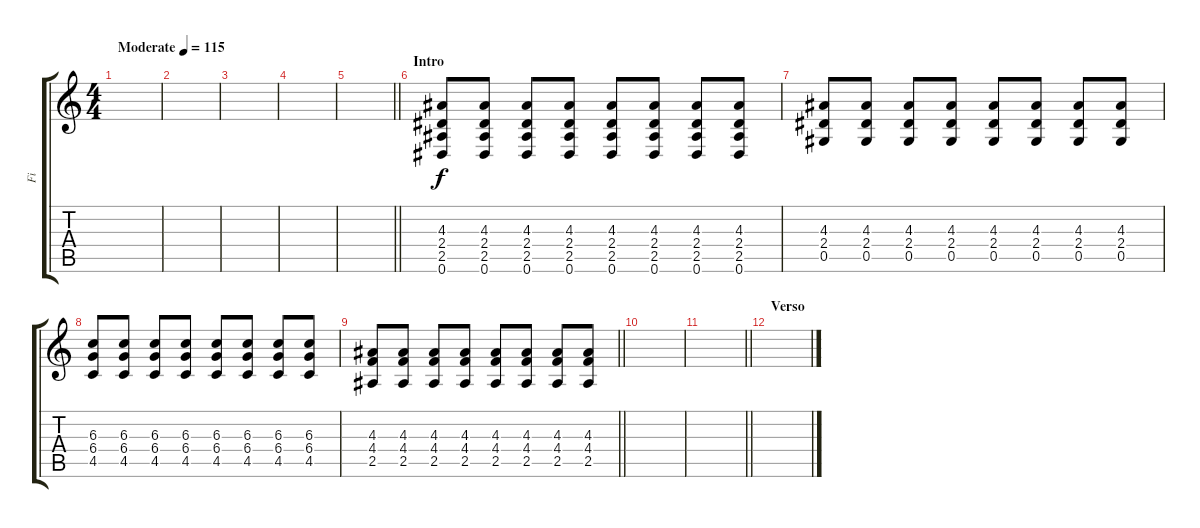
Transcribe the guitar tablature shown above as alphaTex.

\track ("Fi" "Fi") {instrument distortionguitar}
\staff {score tabs}
\tuning (Eb4 Bb3 Gb3 Db3 Ab2 Eb2) {hide}
\ts (4 4)
\tempo (115 "Moderate")
\clef g2
\ks c
|
|
|
|
\barLineRight lightlight
|
\section ("" "Intro")
(4.3 2.4 2.5 0.6).8 (4.3 2.4 2.5 0.6).8 (4.3 2.4 2.5 0.6).8 (4.3 2.4 2.5 0.6).8 (4.3 2.4 2.5 0.6).8 (4.3 2.4 2.5 0.6).8 (4.3 2.4 2.5 0.6).8 (4.3 2.4 2.5 0.6).8 |
(4.3 2.4 0.5).8 (4.3 2.4 0.5).8 (4.3 2.4 0.5).8 (4.3 2.4 0.5).8 (4.3 2.4 0.5).8 (4.3 2.4 0.5).8 (4.3 2.4 0.5).8 (4.3 2.4 0.5).8 |
(6.3 6.4 4.5).8 (6.3 6.4 4.5).8 (6.3 6.4 4.5).8 (6.3 6.4 4.5).8 (6.3 6.4 4.5).8 (6.3 6.4 4.5).8 (6.3 6.4 4.5).8 (6.3 6.4 4.5).8 |
\barLineRight lightlight
(4.3 4.4 2.5).8 (4.3 4.4 2.5).8 (4.3 4.4 2.5).8 (4.3 4.4 2.5).8 (4.3 4.4 2.5).8 (4.3 4.4 2.5).8 (4.3 4.4 2.5).8 (4.3 4.4 2.5).8 |
|
\barLineRight lightlight
|
\section ("" "Verso")
